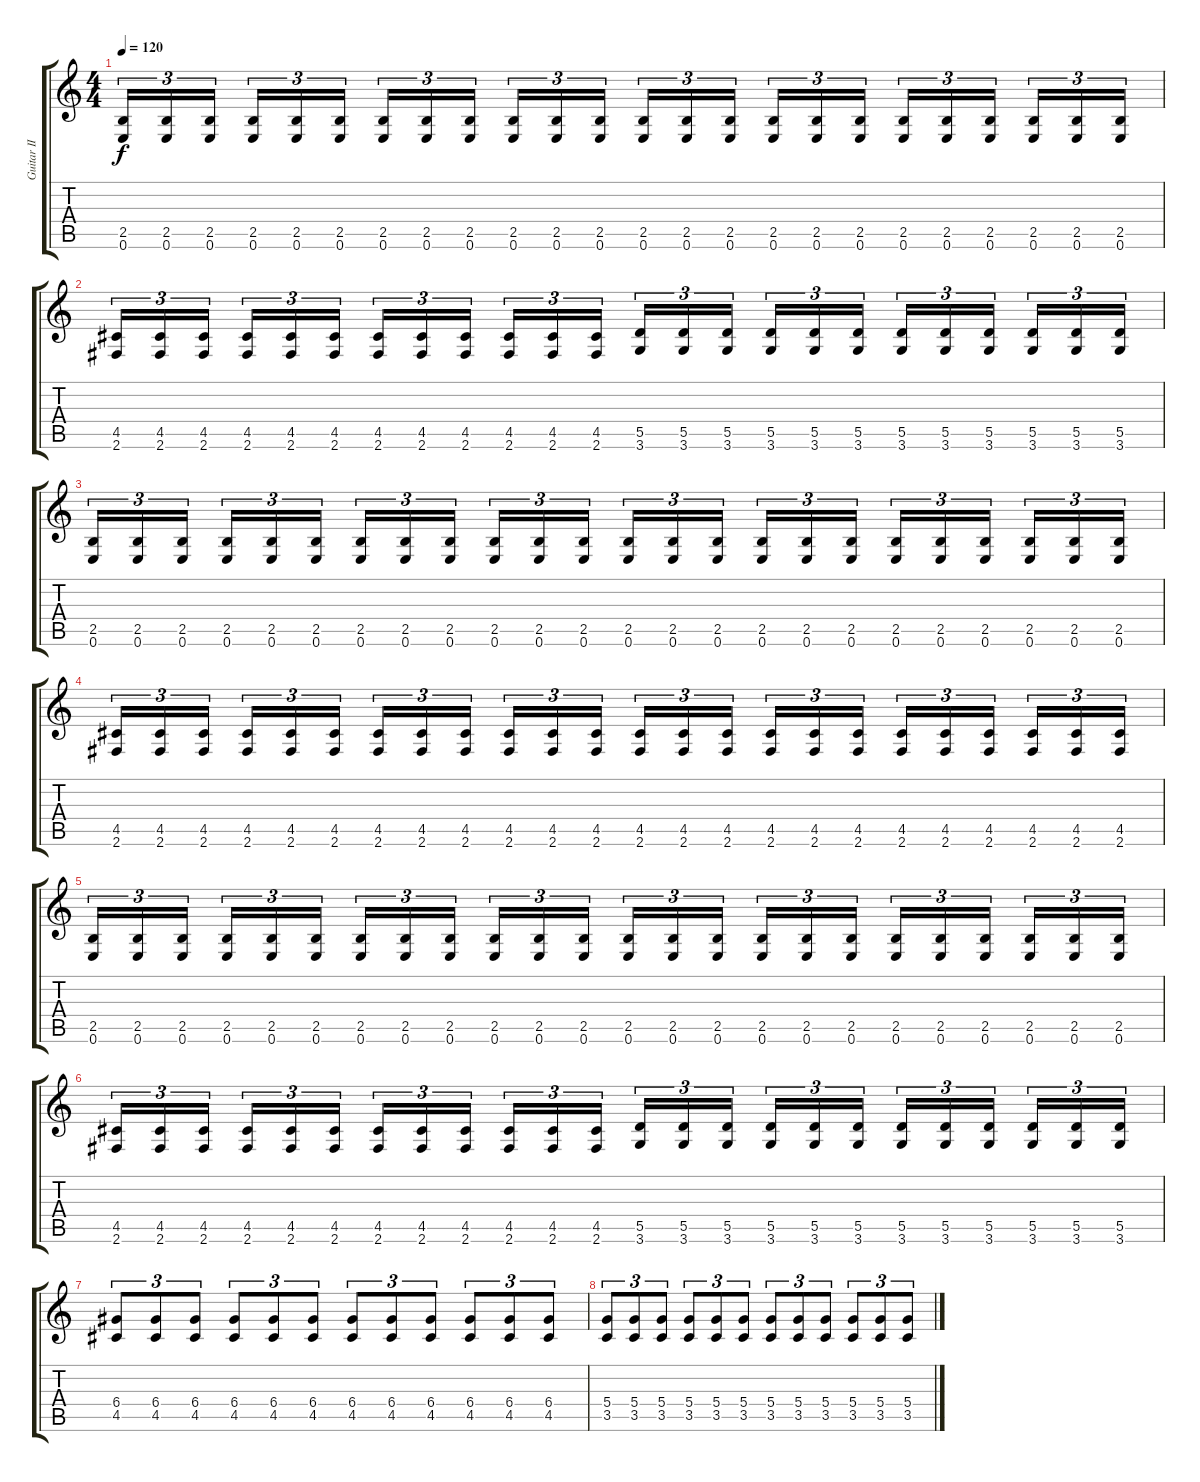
\track ("Guitar II" "Guitar II") {instrument distortionguitar}
\staff {score tabs}
\tuning (E4 B3 G3 D3 A2 E2) {hide}
\ts (4 4)
\tempo 120
\clef g2
\ks c
(2.5 0.6).16{tu (3 2) dy f} (2.5 0.6).16{tu (3 2)} (2.5 0.6).16{tu (3 2)} (2.5 0.6).16{tu (3 2)} (2.5 0.6).16{tu (3 2)} (2.5 0.6).16{tu (3 2)} (2.5 0.6).16{tu (3 2)} (2.5 0.6).16{tu (3 2)} (2.5 0.6).16{tu (3 2)} (2.5 0.6).16{tu (3 2)} (2.5 0.6).16{tu (3 2)} (2.5 0.6).16{tu (3 2)} (2.5 0.6).16{tu (3 2)} (2.5 0.6).16{tu (3 2)} (2.5 0.6).16{tu (3 2)} (2.5 0.6).16{tu (3 2)} (2.5 0.6).16{tu (3 2)} (2.5 0.6).16{tu (3 2)} (2.5 0.6).16{tu (3 2)} (2.5 0.6).16{tu (3 2)} (2.5 0.6).16{tu (3 2)} (2.5 0.6).16{tu (3 2)} (2.5 0.6).16{tu (3 2)} (2.5 0.6).16{tu (3 2)} |
(4.5 2.6).16{tu (3 2)} (4.5 2.6).16{tu (3 2)} (4.5 2.6).16{tu (3 2)} (4.5 2.6).16{tu (3 2)} (4.5 2.6).16{tu (3 2)} (4.5 2.6).16{tu (3 2)} (4.5 2.6).16{tu (3 2)} (4.5 2.6).16{tu (3 2)} (4.5 2.6).16{tu (3 2)} (4.5 2.6).16{tu (3 2)} (4.5 2.6).16{tu (3 2)} (4.5 2.6).16{tu (3 2)} (5.5 3.6).16{tu (3 2)} (5.5 3.6).16{tu (3 2)} (5.5 3.6).16{tu (3 2)} (5.5 3.6).16{tu (3 2)} (5.5 3.6).16{tu (3 2)} (5.5 3.6).16{tu (3 2)} (5.5 3.6).16{tu (3 2)} (5.5 3.6).16{tu (3 2)} (5.5 3.6).16{tu (3 2)} (5.5 3.6).16{tu (3 2)} (5.5 3.6).16{tu (3 2)} (5.5 3.6).16{tu (3 2)} |
(2.5 0.6).16{tu (3 2)} (2.5 0.6).16{tu (3 2)} (2.5 0.6).16{tu (3 2)} (2.5 0.6).16{tu (3 2)} (2.5 0.6).16{tu (3 2)} (2.5 0.6).16{tu (3 2)} (2.5 0.6).16{tu (3 2)} (2.5 0.6).16{tu (3 2)} (2.5 0.6).16{tu (3 2)} (2.5 0.6).16{tu (3 2)} (2.5 0.6).16{tu (3 2)} (2.5 0.6).16{tu (3 2)} (2.5 0.6).16{tu (3 2)} (2.5 0.6).16{tu (3 2)} (2.5 0.6).16{tu (3 2)} (2.5 0.6).16{tu (3 2)} (2.5 0.6).16{tu (3 2)} (2.5 0.6).16{tu (3 2)} (2.5 0.6).16{tu (3 2)} (2.5 0.6).16{tu (3 2)} (2.5 0.6).16{tu (3 2)} (2.5 0.6).16{tu (3 2)} (2.5 0.6).16{tu (3 2)} (2.5 0.6).16{tu (3 2)} |
(4.5 2.6).16{tu (3 2)} (4.5 2.6).16{tu (3 2)} (4.5 2.6).16{tu (3 2)} (4.5 2.6).16{tu (3 2)} (4.5 2.6).16{tu (3 2)} (4.5 2.6).16{tu (3 2)} (4.5 2.6).16{tu (3 2)} (4.5 2.6).16{tu (3 2)} (4.5 2.6).16{tu (3 2)} (4.5 2.6).16{tu (3 2)} (4.5 2.6).16{tu (3 2)} (4.5 2.6).16{tu (3 2)} (4.5 2.6).16{tu (3 2)} (4.5 2.6).16{tu (3 2)} (4.5 2.6).16{tu (3 2)} (4.5 2.6).16{tu (3 2)} (4.5 2.6).16{tu (3 2)} (4.5 2.6).16{tu (3 2)} (4.5 2.6).16{tu (3 2)} (4.5 2.6).16{tu (3 2)} (4.5 2.6).16{tu (3 2)} (4.5 2.6).16{tu (3 2)} (4.5 2.6).16{tu (3 2)} (4.5 2.6).16{tu (3 2)} |
(2.5 0.6).16{tu (3 2)} (2.5 0.6).16{tu (3 2)} (2.5 0.6).16{tu (3 2)} (2.5 0.6).16{tu (3 2)} (2.5 0.6).16{tu (3 2)} (2.5 0.6).16{tu (3 2)} (2.5 0.6).16{tu (3 2)} (2.5 0.6).16{tu (3 2)} (2.5 0.6).16{tu (3 2)} (2.5 0.6).16{tu (3 2)} (2.5 0.6).16{tu (3 2)} (2.5 0.6).16{tu (3 2)} (2.5 0.6).16{tu (3 2)} (2.5 0.6).16{tu (3 2)} (2.5 0.6).16{tu (3 2)} (2.5 0.6).16{tu (3 2)} (2.5 0.6).16{tu (3 2)} (2.5 0.6).16{tu (3 2)} (2.5 0.6).16{tu (3 2)} (2.5 0.6).16{tu (3 2)} (2.5 0.6).16{tu (3 2)} (2.5 0.6).16{tu (3 2)} (2.5 0.6).16{tu (3 2)} (2.5 0.6).16{tu (3 2)} |
(4.5 2.6).16{tu (3 2)} (4.5 2.6).16{tu (3 2)} (4.5 2.6).16{tu (3 2)} (4.5 2.6).16{tu (3 2)} (4.5 2.6).16{tu (3 2)} (4.5 2.6).16{tu (3 2)} (4.5 2.6).16{tu (3 2)} (4.5 2.6).16{tu (3 2)} (4.5 2.6).16{tu (3 2)} (4.5 2.6).16{tu (3 2)} (4.5 2.6).16{tu (3 2)} (4.5 2.6).16{tu (3 2)} (5.5 3.6).16{tu (3 2)} (5.5 3.6).16{tu (3 2)} (5.5 3.6).16{tu (3 2)} (5.5 3.6).16{tu (3 2)} (5.5 3.6).16{tu (3 2)} (5.5 3.6).16{tu (3 2)} (5.5 3.6).16{tu (3 2)} (5.5 3.6).16{tu (3 2)} (5.5 3.6).16{tu (3 2)} (5.5 3.6).16{tu (3 2)} (5.5 3.6).16{tu (3 2)} (5.5 3.6).16{tu (3 2)} |
(6.4 4.5).8{tu (3 2)} (6.4 4.5).8{tu (3 2)} (6.4 4.5).8{tu (3 2)} (6.4 4.5).8{tu (3 2)} (6.4 4.5).8{tu (3 2)} (6.4 4.5).8{tu (3 2)} (6.4 4.5).8{tu (3 2)} (6.4 4.5).8{tu (3 2)} (6.4 4.5).8{tu (3 2)} (6.4 4.5).8{tu (3 2)} (6.4 4.5).8{tu (3 2)} (6.4 4.5).8{tu (3 2)} |
(5.4 3.5).8{tu (3 2)} (5.4 3.5).8{tu (3 2)} (5.4 3.5).8{tu (3 2)} (5.4 3.5).8{tu (3 2)} (5.4 3.5).8{tu (3 2)} (5.4 3.5).8{tu (3 2)} (5.4 3.5).8{tu (3 2)} (5.4 3.5).8{tu (3 2)} (5.4 3.5).8{tu (3 2)} (5.4 3.5).8{tu (3 2)} (5.4 3.5).8{tu (3 2)} (5.4 3.5).8{tu (3 2)}
